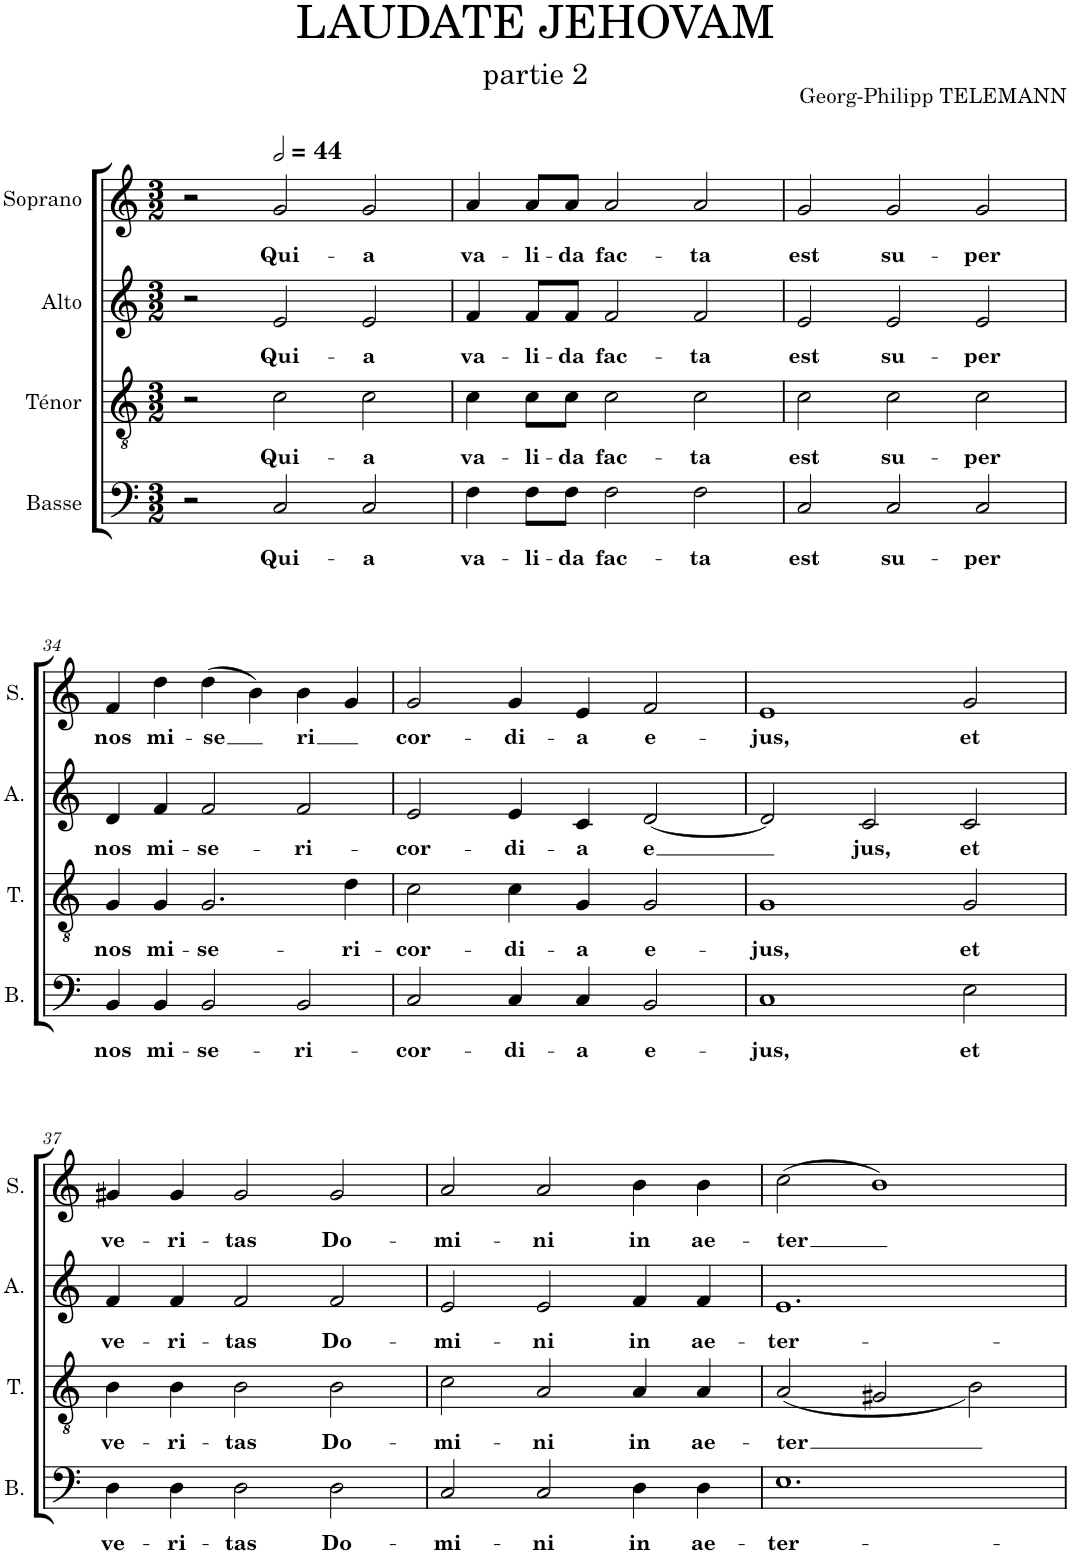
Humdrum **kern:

**kern	**text	**kern	**text	**kern	**text	**kern	**text
*part4	*part4	*part3	*part3	*part2	*part2	*part1	*part1
*staff4	*staff4	*staff3	*staff3	*staff2	*staff2	*staff1	*staff1
*I"Basse	*	*I"Ténor	*	*I"Alto	*	*I"Soprano	*
*I'B.	*	*I'T.	*	*I'A.	*	*I'S.	*
*clefF4	*	*clefGv2	*	*clefG2	*	*clefG2	*
*k[]	*	*k[]	*	*k[]	*	*k[]	*
*M3/2	*	*M3/2	*	*M3/2	*	*M3/2	*
=31	=31	=31	=31	=31	=31	=31	=31
2r	.	2r	.	2r	.	2r	.
*	*	*	*	*	*	*MM88	*
!	!LO:LY:b	!	!LO:LY:b	!	!LO:LY:b	!	!LO:LY:b
2C/	Qui-	2c\	Qui-	2e/	Qui-	2g/	Qui-
!	!LO:LY:b	!	!LO:LY:b	!	!LO:LY:b	!	!LO:LY:b
2C/	-a	2c\	-a	2e/	-a	2g/	-a
=32	=32	=32	=32	=32	=32	=32	=32
!	!LO:LY:b	!	!LO:LY:b	!	!LO:LY:b	!	!LO:LY:b
4F\	va-	4c\	va-	4f/	va-	4a/	va-
!	!LO:LY:b	!	!LO:LY:b	!	!LO:LY:b	!	!LO:LY:b
8F\L	-li-	8c\L	-li-	8f/L	-li-	8a/L	-li-
!	!LO:LY:b	!	!LO:LY:b	!	!LO:LY:b	!	!LO:LY:b
8F\J	-da	8c\J	-da	8f/J	-da	8a/J	-da
!	!LO:LY:b	!	!LO:LY:b	!	!LO:LY:b	!	!LO:LY:b
2F\	fac-	2c\	fac-	2f/	fac-	2a/	fac-
!	!LO:LY:b	!	!LO:LY:b	!	!LO:LY:b	!	!LO:LY:b
2F\	-ta	2c\	-ta	2f/	-ta	2a/	-ta
=33	=33	=33	=33	=33	=33	=33	=33
!	!LO:LY:b	!	!LO:LY:b	!	!LO:LY:b	!	!LO:LY:b
2C/	est	2c\	est	2e/	est	2g/	est
!	!LO:LY:b	!	!LO:LY:b	!	!LO:LY:b	!	!LO:LY:b
2C/	su-	2c\	su-	2e/	su-	2g/	su-
!	!LO:LY:b	!	!LO:LY:b	!	!LO:LY:b	!	!LO:LY:b
2C/	-per	2c\	-per	2e/	-per	2g/	-per
!!LO:LB:g=z
=34	=34	=34	=34	=34	=34	=34	=34
!	!LO:LY:b	!	!LO:LY:b	!	!LO:LY:b	!	!LO:LY:b
4BB/	nos	4G/	nos	4d/	nos	4f/	nos
!	!LO:LY:b	!	!LO:LY:b	!	!LO:LY:b	!	!LO:LY:b
4BB/	mi-	4G/	mi-	4f/	mi-	4dd\	mi-
!	!LO:LY:b	!	!LO:LY:b	!	!LO:LY:b	!	!LO:LY:b
2BB/	-se-	2.G/	-se-	2f/	-se-	(>4dd\	-se
.	.	.	.	.	.	4b\)	.
!	!LO:LY:b	!	!	!	!LO:LY:b	!	!LO:LY:b
2BB/	-ri-	.	.	2f/	-ri-	4b\	ri
!	!	!	!LO:LY:b	!	!	!	!
.	.	4d\	-ri-	.	.	4g/	.
=35	=35	=35	=35	=35	=35	=35	=35
!	!LO:LY:b	!	!LO:LY:b	!	!LO:LY:b	!	!LO:LY:b
2C/	-cor-	2c\	-cor-	2e/	-cor-	2g/	cor-
!	!LO:LY:b	!	!LO:LY:b	!	!LO:LY:b	!	!LO:LY:b
4C/	-di-	4c\	-di-	4e/	-di-	4g/	-di-
!	!LO:LY:b	!	!LO:LY:b	!	!LO:LY:b	!	!LO:LY:b
4C/	-a	4G/	-a	4c/	-a	4e/	-a
!	!LO:LY:b	!	!LO:LY:b	!	!LO:LY:b	!	!LO:LY:b
2BB/	e-	2G/	e-	[2d/	e	2f/	e-
=36	=36	=36	=36	=36	=36	=36	=36
!	!LO:LY:b	!	!LO:LY:b	!	!	!	!LO:LY:b
1C	-jus,	1G	-jus,	2d/]	.	1e	-jus,
!	!	!	!	!	!LO:LY:b	!	!
.	.	.	.	2c/	jus,	.	.
!	!LO:LY:b	!	!LO:LY:b	!	!LO:LY:b	!	!LO:LY:b
2E\	et	2G/	et	2c/	et	2g/	et
!!LO:LB:g=z
=37	=37	=37	=37	=37	=37	=37	=37
!	!LO:LY:b	!	!LO:LY:b	!	!LO:LY:b	!	!LO:LY:b
4D\	ve-	4B\	ve-	4f/	ve-	4g#X/	ve-
!	!LO:LY:b	!	!LO:LY:b	!	!LO:LY:b	!	!LO:LY:b
4D\	-ri-	4B\	-ri-	4f/	-ri-	4g#/	-ri-
!	!LO:LY:b	!	!LO:LY:b	!	!LO:LY:b	!	!LO:LY:b
2D\	-tas	2B\	-tas	2f/	-tas	2g#/	-tas
!	!LO:LY:b	!	!LO:LY:b	!	!LO:LY:b	!	!LO:LY:b
2D\	Do-	2B\	Do-	2f/	Do-	2g#/	Do-
=38	=38	=38	=38	=38	=38	=38	=38
!	!LO:LY:b	!	!LO:LY:b	!	!LO:LY:b	!	!LO:LY:b
2C/	-mi-	2c\	-mi-	2e/	-mi-	2a/	-mi-
!	!LO:LY:b	!	!LO:LY:b	!	!LO:LY:b	!	!LO:LY:b
2C/	-ni	2A/	-ni	2e/	-ni	2a/	-ni
!	!LO:LY:b	!	!LO:LY:b	!	!LO:LY:b	!	!LO:LY:b
4D\	in	4A/	in	4f/	in	4b\	in
!	!LO:LY:b	!	!LO:LY:b	!	!LO:LY:b	!	!LO:LY:b
4D\	ae-	4A/	ae-	4f/	ae-	4b\	ae-
=39	=39	=39	=39	=39	=39	=39	=39
!	!LO:LY:b	!	!LO:LY:b	!	!LO:LY:b	!	!LO:LY:b
1.E	-ter-	(<2A/	-ter	1.e	-ter-	(>2cc\	-ter
.	.	2G#X/	.	.	.	1b)	.
.	.	2B\)	.	.	.	.	.
=	=	=	=	=	=	=	=
*-	*-	*-	*-	*-	*-	*-	*-
